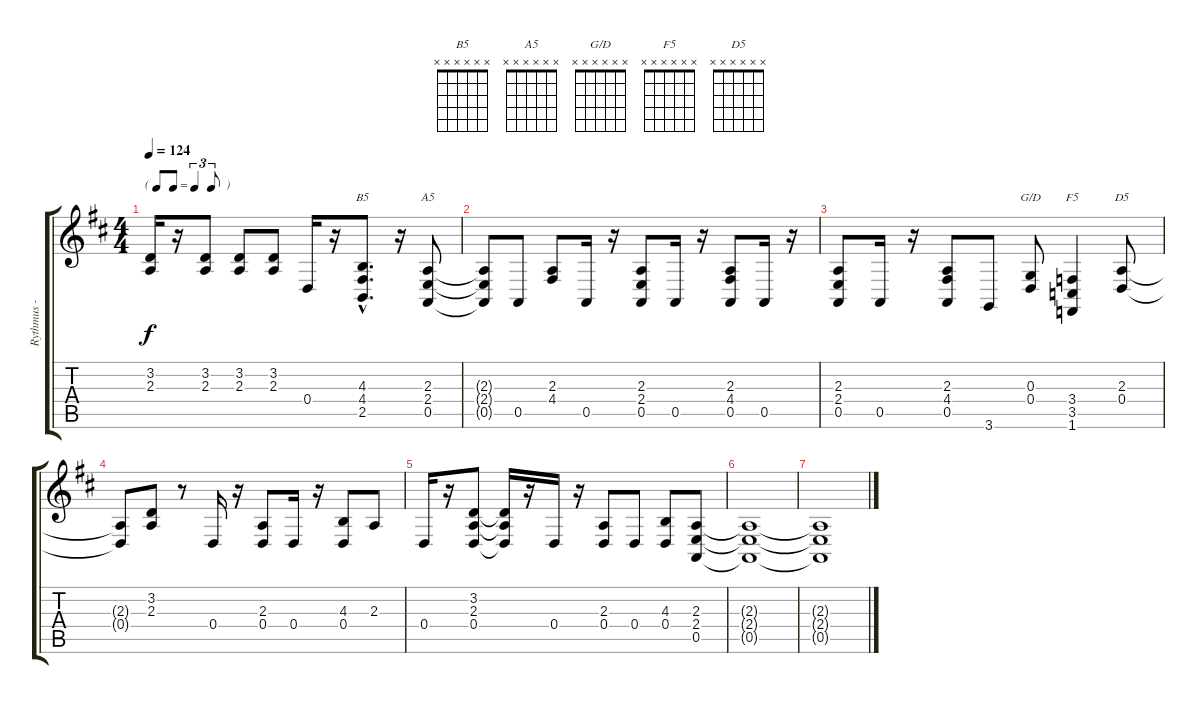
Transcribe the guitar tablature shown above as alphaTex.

\track ("Rythmus - Piano" "Rythmus - ") {instrument acousticgrandpiano}
\staff {score tabs}
\tuning (E4 B3 G3 D3 A2 E2) {hide}
\chord ("B5" x x x x x x)
\chord ("A5" x x x x x x)
\chord ("G/D" x x x x x x)
\chord ("F5" x x x x x x)
\chord ("D5" x x x x x x)
\ts (4 4)
\tf triplet8th
\tempo 124
\clef g2
\ks d
(3.2 2.3).16{dy f} r.16 (3.2 2.3).8 (3.2 2.3).8 (3.2 2.3).8 0.4.16 r.16 (4.3{hac} 4.4{hac} 2.5{hac}).8{d ch "B5"} r.16 (2.3 2.4 0.5).8{ch "A5"} |
(2.3{t} 2.4{t} 0.5{t}).8 0.5.8 (2.3 4.4).8 0.5.16 r.16 (2.3 2.4 0.5).8 0.5.16 r.16 (2.3 4.4 0.5).8 0.5.16 r.16 |
(2.3 2.4 0.5).8 0.5.16 r.16 (2.3 4.4 0.5).8 3.6.8 (0.3 0.4).8{ch "G/D"} (3.4 3.5 1.6).4{ch "F5"} (2.3 0.4).8{ch "D5"} |
(2.3{t} 0.4{t}).8 (3.2 2.3).8 r.8 0.4.16 r.16 (2.3 0.4).8 0.4.16 r.16 (4.3 0.4).8 2.3.8 |
0.4.16 r.16 (3.2 2.3 0.4).8 (3.2{t} 2.3{t} 0.4{t}).16 r.16 0.4.16 r.16 (2.3 0.4).8 0.4.8 (4.3 0.4).8 (2.3 2.4 0.5).8 |
(2.3{t} 2.4{t} 0.5{t}).1 |
(2.3{t} 2.4{t} 0.5{t}).1
